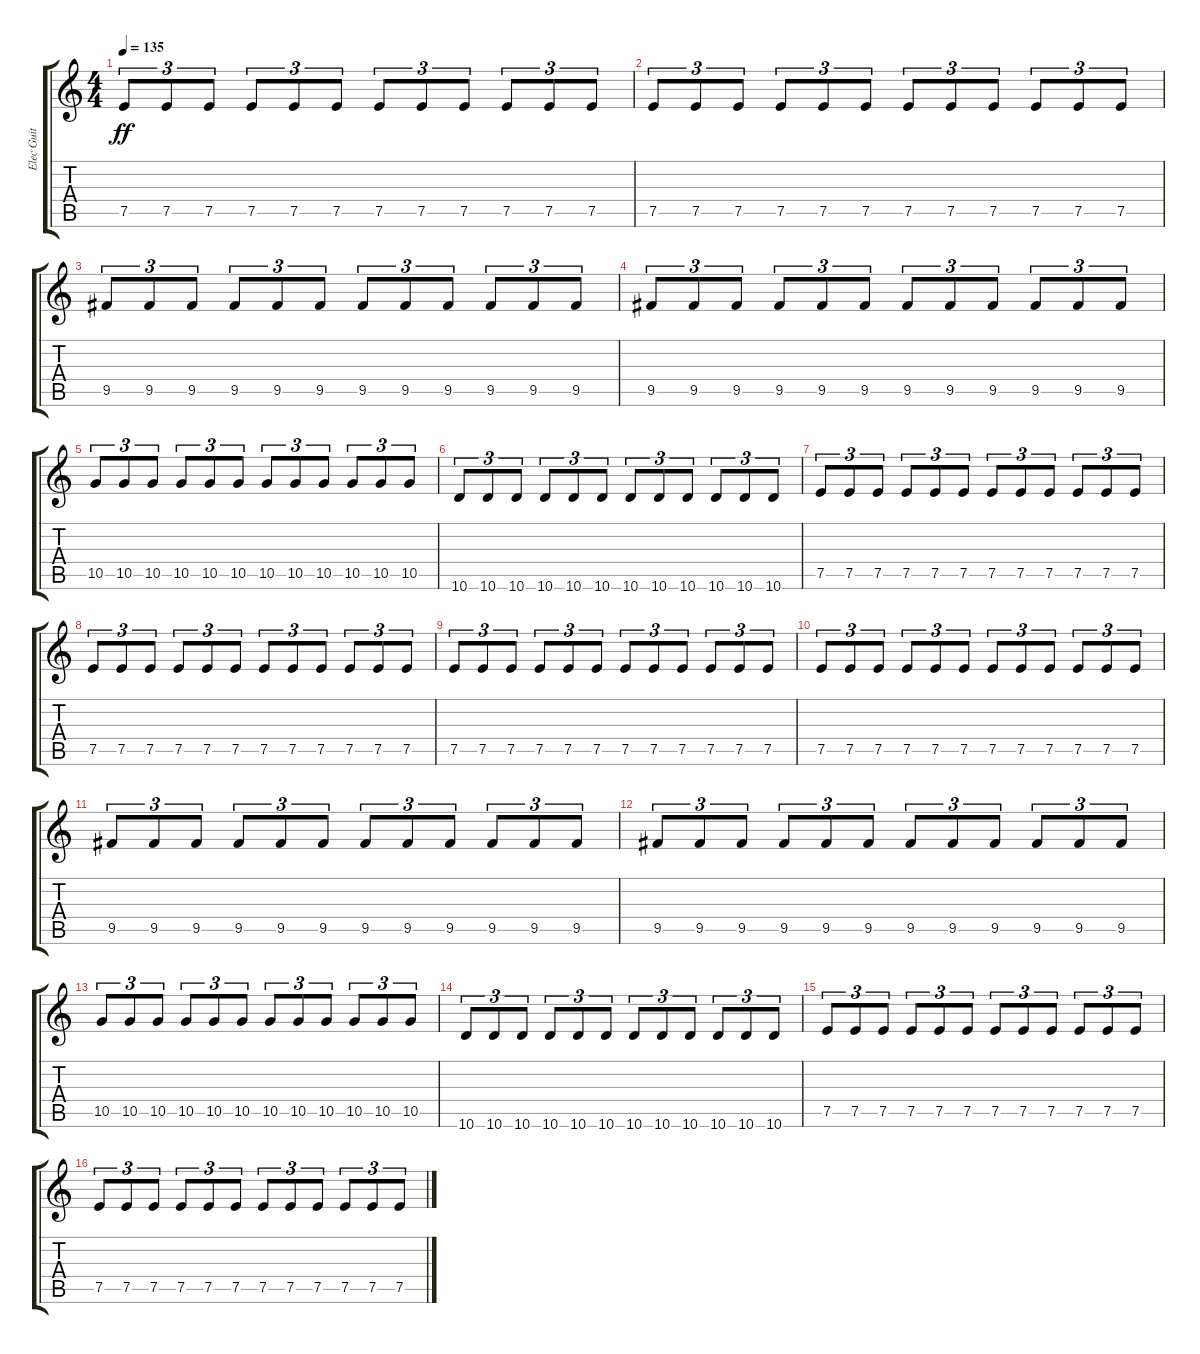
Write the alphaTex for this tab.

\track ("Elec Guit 1" "Elec Guit ") {instrument overdrivenguitar}
\staff {score tabs}
\tuning (E4 B3 G3 D3 A2 E2) {hide}
\ts (4 4)
\tempo 135
\clef g2
\ks c
7.5.8{tu (3 2) dy ff} 7.5.8{tu (3 2)} 7.5.8{tu (3 2)} 7.5.8{tu (3 2)} 7.5.8{tu (3 2)} 7.5.8{tu (3 2)} 7.5.8{tu (3 2)} 7.5.8{tu (3 2)} 7.5.8{tu (3 2)} 7.5.8{tu (3 2)} 7.5.8{tu (3 2)} 7.5.8{tu (3 2)} |
7.5.8{tu (3 2)} 7.5.8{tu (3 2)} 7.5.8{tu (3 2)} 7.5.8{tu (3 2)} 7.5.8{tu (3 2)} 7.5.8{tu (3 2)} 7.5.8{tu (3 2)} 7.5.8{tu (3 2)} 7.5.8{tu (3 2)} 7.5.8{tu (3 2)} 7.5.8{tu (3 2)} 7.5.8{tu (3 2)} |
9.5.8{tu (3 2)} 9.5.8{tu (3 2)} 9.5.8{tu (3 2)} 9.5.8{tu (3 2)} 9.5.8{tu (3 2)} 9.5.8{tu (3 2)} 9.5.8{tu (3 2)} 9.5.8{tu (3 2)} 9.5.8{tu (3 2)} 9.5.8{tu (3 2)} 9.5.8{tu (3 2)} 9.5.8{tu (3 2)} |
9.5.8{tu (3 2)} 9.5.8{tu (3 2)} 9.5.8{tu (3 2)} 9.5.8{tu (3 2)} 9.5.8{tu (3 2)} 9.5.8{tu (3 2)} 9.5.8{tu (3 2)} 9.5.8{tu (3 2)} 9.5.8{tu (3 2)} 9.5.8{tu (3 2)} 9.5.8{tu (3 2)} 9.5.8{tu (3 2)} |
10.5.8{tu (3 2)} 10.5.8{tu (3 2)} 10.5.8{tu (3 2)} 10.5.8{tu (3 2)} 10.5.8{tu (3 2)} 10.5.8{tu (3 2)} 10.5.8{tu (3 2)} 10.5.8{tu (3 2)} 10.5.8{tu (3 2)} 10.5.8{tu (3 2)} 10.5.8{tu (3 2)} 10.5.8{tu (3 2)} |
10.6.8{tu (3 2)} 10.6.8{tu (3 2)} 10.6.8{tu (3 2)} 10.6.8{tu (3 2)} 10.6.8{tu (3 2)} 10.6.8{tu (3 2)} 10.6.8{tu (3 2)} 10.6.8{tu (3 2)} 10.6.8{tu (3 2)} 10.6.8{tu (3 2)} 10.6.8{tu (3 2)} 10.6.8{tu (3 2)} |
7.5.8{tu (3 2)} 7.5.8{tu (3 2)} 7.5.8{tu (3 2)} 7.5.8{tu (3 2)} 7.5.8{tu (3 2)} 7.5.8{tu (3 2)} 7.5.8{tu (3 2)} 7.5.8{tu (3 2)} 7.5.8{tu (3 2)} 7.5.8{tu (3 2)} 7.5.8{tu (3 2)} 7.5.8{tu (3 2)} |
7.5.8{tu (3 2)} 7.5.8{tu (3 2)} 7.5.8{tu (3 2)} 7.5.8{tu (3 2)} 7.5.8{tu (3 2)} 7.5.8{tu (3 2)} 7.5.8{tu (3 2)} 7.5.8{tu (3 2)} 7.5.8{tu (3 2)} 7.5.8{tu (3 2)} 7.5.8{tu (3 2)} 7.5.8{tu (3 2)} |
7.5.8{tu (3 2)} 7.5.8{tu (3 2)} 7.5.8{tu (3 2)} 7.5.8{tu (3 2)} 7.5.8{tu (3 2)} 7.5.8{tu (3 2)} 7.5.8{tu (3 2)} 7.5.8{tu (3 2)} 7.5.8{tu (3 2)} 7.5.8{tu (3 2)} 7.5.8{tu (3 2)} 7.5.8{tu (3 2)} |
7.5.8{tu (3 2)} 7.5.8{tu (3 2)} 7.5.8{tu (3 2)} 7.5.8{tu (3 2)} 7.5.8{tu (3 2)} 7.5.8{tu (3 2)} 7.5.8{tu (3 2)} 7.5.8{tu (3 2)} 7.5.8{tu (3 2)} 7.5.8{tu (3 2)} 7.5.8{tu (3 2)} 7.5.8{tu (3 2)} |
9.5.8{tu (3 2)} 9.5.8{tu (3 2)} 9.5.8{tu (3 2)} 9.5.8{tu (3 2)} 9.5.8{tu (3 2)} 9.5.8{tu (3 2)} 9.5.8{tu (3 2)} 9.5.8{tu (3 2)} 9.5.8{tu (3 2)} 9.5.8{tu (3 2)} 9.5.8{tu (3 2)} 9.5.8{tu (3 2)} |
9.5.8{tu (3 2)} 9.5.8{tu (3 2)} 9.5.8{tu (3 2)} 9.5.8{tu (3 2)} 9.5.8{tu (3 2)} 9.5.8{tu (3 2)} 9.5.8{tu (3 2)} 9.5.8{tu (3 2)} 9.5.8{tu (3 2)} 9.5.8{tu (3 2)} 9.5.8{tu (3 2)} 9.5.8{tu (3 2)} |
10.5.8{tu (3 2)} 10.5.8{tu (3 2)} 10.5.8{tu (3 2)} 10.5.8{tu (3 2)} 10.5.8{tu (3 2)} 10.5.8{tu (3 2)} 10.5.8{tu (3 2)} 10.5.8{tu (3 2)} 10.5.8{tu (3 2)} 10.5.8{tu (3 2)} 10.5.8{tu (3 2)} 10.5.8{tu (3 2)} |
10.6.8{tu (3 2)} 10.6.8{tu (3 2)} 10.6.8{tu (3 2)} 10.6.8{tu (3 2)} 10.6.8{tu (3 2)} 10.6.8{tu (3 2)} 10.6.8{tu (3 2)} 10.6.8{tu (3 2)} 10.6.8{tu (3 2)} 10.6.8{tu (3 2)} 10.6.8{tu (3 2)} 10.6.8{tu (3 2)} |
7.5.8{tu (3 2)} 7.5.8{tu (3 2)} 7.5.8{tu (3 2)} 7.5.8{tu (3 2)} 7.5.8{tu (3 2)} 7.5.8{tu (3 2)} 7.5.8{tu (3 2)} 7.5.8{tu (3 2)} 7.5.8{tu (3 2)} 7.5.8{tu (3 2)} 7.5.8{tu (3 2)} 7.5.8{tu (3 2)} |
7.5.8{tu (3 2)} 7.5.8{tu (3 2)} 7.5.8{tu (3 2)} 7.5.8{tu (3 2)} 7.5.8{tu (3 2)} 7.5.8{tu (3 2)} 7.5.8{tu (3 2)} 7.5.8{tu (3 2)} 7.5.8{tu (3 2)} 7.5.8{tu (3 2)} 7.5.8{tu (3 2)} 7.5.8{tu (3 2)}
